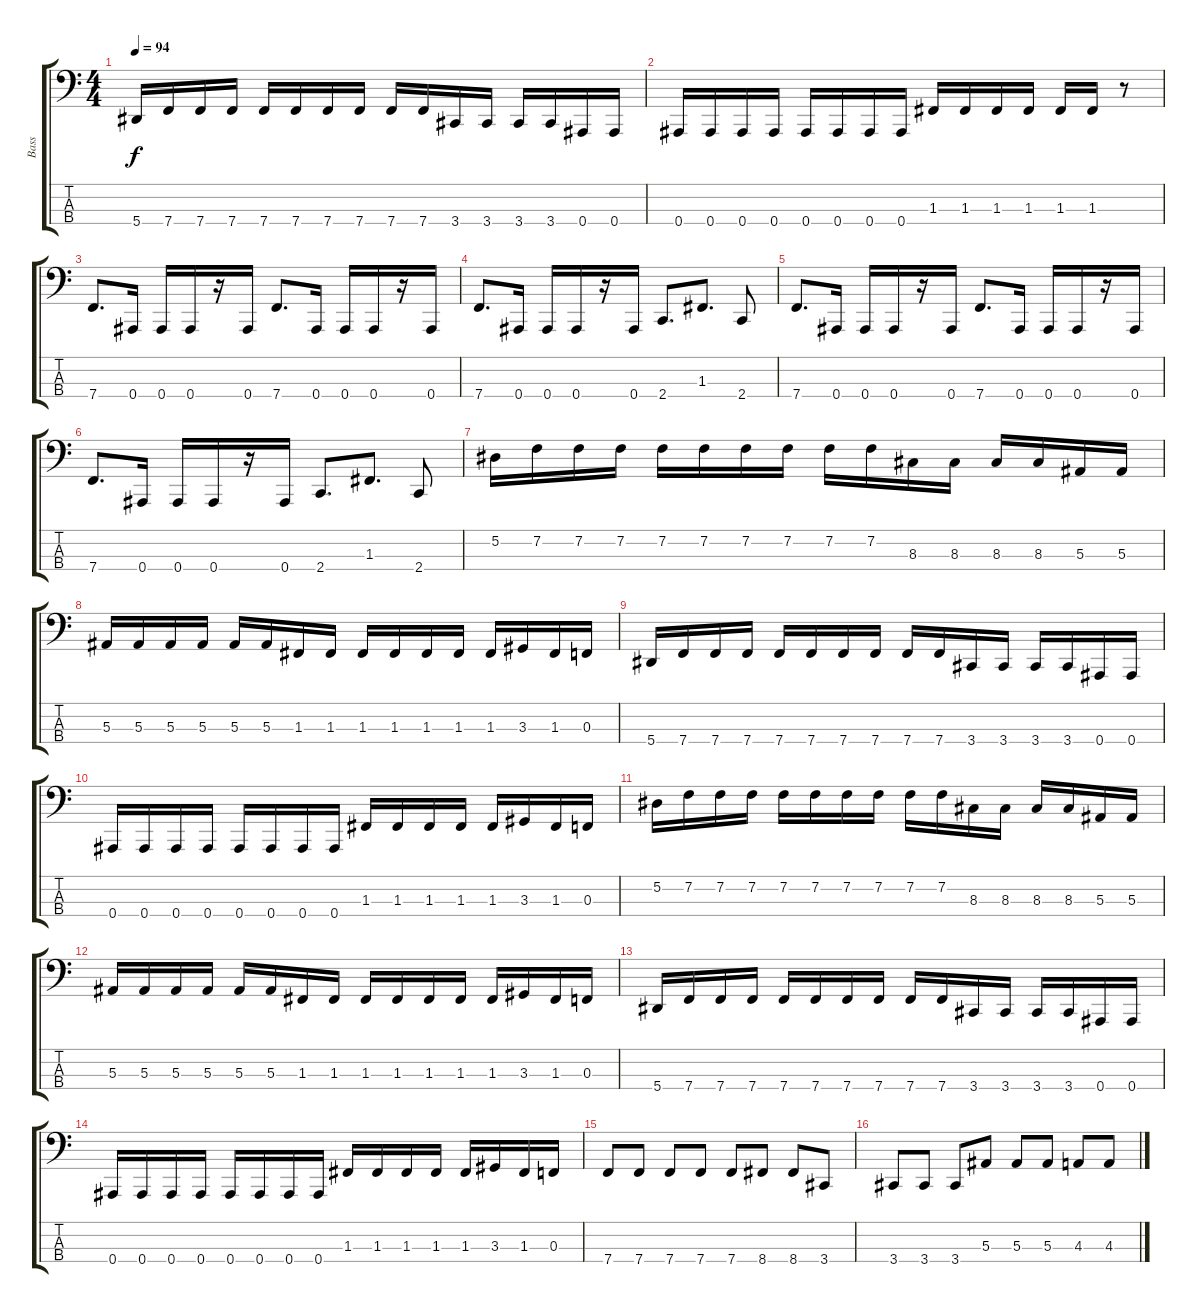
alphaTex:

\track ("Bass" "Bass") {instrument electricbasspick}
\staff {score tabs}
\tuning (Eb2 Bb1 F1 Bb0) {hide}
\ts (4 4)
\tempo 94
\clef f4
\ks c
5.4.16{dy f} 7.4.16 7.4.16 7.4.16 7.4.16 7.4.16 7.4.16 7.4.16 7.4.16 7.4.16 3.4.16 3.4.16 3.4.16 3.4.16 0.4.16 0.4.16 |
0.4.16 0.4.16 0.4.16 0.4.16 0.4.16 0.4.16 0.4.16 0.4.16 1.3.16 1.3.16 1.3.16 1.3.16 1.3.16 1.3.16 r.8 |
7.4.8{d} 0.4.16 0.4.16 0.4.16 r.16 0.4.16 7.4.8{d} 0.4.16 0.4.16 0.4.16 r.16 0.4.16 |
7.4.8{d} 0.4.16 0.4.16 0.4.16 r.16 0.4.16 2.4.8{d} 1.3.8{d} 2.4.8 |
7.4.8{d} 0.4.16 0.4.16 0.4.16 r.16 0.4.16 7.4.8{d} 0.4.16 0.4.16 0.4.16 r.16 0.4.16 |
7.4.8{d} 0.4.16 0.4.16 0.4.16 r.16 0.4.16 2.4.8{d} 1.3.8{d} 2.4.8 |
5.2.16 7.2.16 7.2.16 7.2.16 7.2.16 7.2.16 7.2.16 7.2.16 7.2.16 7.2.16 8.3.16 8.3.16 8.3.16 8.3.16 5.3.16 5.3.16 |
5.3.16 5.3.16 5.3.16 5.3.16 5.3.16 5.3.16 1.3.16 1.3.16 1.3.16 1.3.16 1.3.16 1.3.16 1.3.16 3.3.16 1.3.16 0.3.16 |
5.4.16 7.4.16 7.4.16 7.4.16 7.4.16 7.4.16 7.4.16 7.4.16 7.4.16 7.4.16 3.4.16 3.4.16 3.4.16 3.4.16 0.4.16 0.4.16 |
0.4.16 0.4.16 0.4.16 0.4.16 0.4.16 0.4.16 0.4.16 0.4.16 1.3.16 1.3.16 1.3.16 1.3.16 1.3.16 3.3.16 1.3.16 0.3.16 |
5.2.16 7.2.16 7.2.16 7.2.16 7.2.16 7.2.16 7.2.16 7.2.16 7.2.16 7.2.16 8.3.16 8.3.16 8.3.16 8.3.16 5.3.16 5.3.16 |
5.3.16 5.3.16 5.3.16 5.3.16 5.3.16 5.3.16 1.3.16 1.3.16 1.3.16 1.3.16 1.3.16 1.3.16 1.3.16 3.3.16 1.3.16 0.3.16 |
5.4.16 7.4.16 7.4.16 7.4.16 7.4.16 7.4.16 7.4.16 7.4.16 7.4.16 7.4.16 3.4.16 3.4.16 3.4.16 3.4.16 0.4.16 0.4.16 |
0.4.16 0.4.16 0.4.16 0.4.16 0.4.16 0.4.16 0.4.16 0.4.16 1.3.16 1.3.16 1.3.16 1.3.16 1.3.16 3.3.16 1.3.16 0.3.16 |
7.4.8 7.4.8 7.4.8 7.4.8 7.4.8 8.4.8 8.4.8 3.4.8 |
3.4.8 3.4.8 3.4.8 5.3.8 5.3.8 5.3.8 4.3.8 4.3.8
